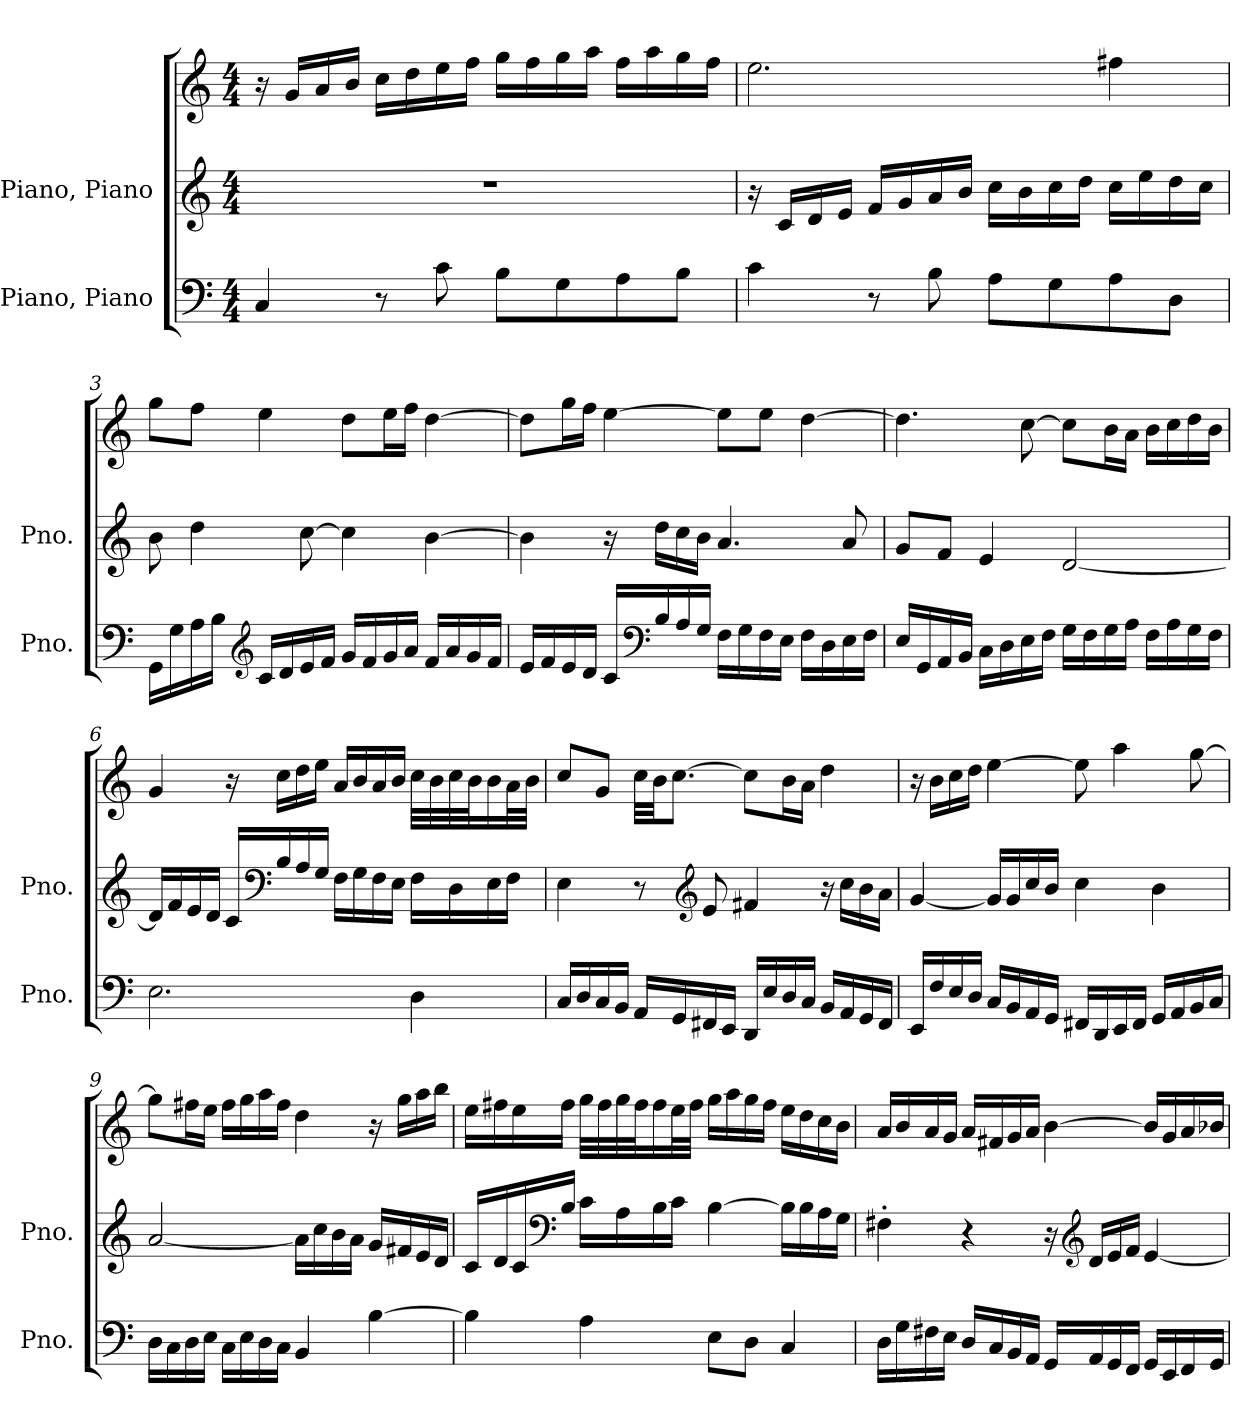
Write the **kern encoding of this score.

**kern	**kern	**kern
*part2	*part1	*part1
*staff3	*staff2	*staff1
*I"Piano, Piano	*I"Piano, Piano	*
*I'Pno.	*I'Pno.	*
*clefF4	*clefG2	*clefG2
*k[]	*k[]	*k[]
*M4/4	*M4/4	*M4/4
*MM120	*MM120	*MM120
=1	=1	=1
4C/	1r	16r
.	.	16g/LL
.	.	16a/
.	.	16b/JJ
8r	.	16cc\LL
.	.	16dd\
8c\	.	16ee\
.	.	16ff\JJ
8B\L	.	16gg\LL
.	.	16ff\
8G\	.	16gg\
.	.	16aa\JJ
8A\	.	16ff\LL
.	.	16aa\
8B\J	.	16gg\
.	.	16ff\JJ
=2	=2	=2
4c\	16r	2.ee\
.	16c/LL	.
.	16d/	.
.	16e/JJ	.
8r	16f/LL	.
.	16g/	.
8B\	16a/	.
.	16b/JJ	.
8A\L	16cc\LL	.
.	16b\	.
8G\	16cc\	.
.	16dd\JJ	.
8A\	16cc\LL	4ff#X\
.	16ee\	.
8D\J	16dd\	.
.	16cc\JJ	.
!!LO:LB:g=z
=3	=3	=3
16GG\LL	8b\	8gg\L
16G\	.	.
16A\	4dd\	8ff\J
16B\JJ	.	.
*clefG2	*	*
16c/LL	.	4ee\
16d/	.	.
16e/	[8cc\	.
16f/JJ	.	.
16g/LL	4cc\]	8dd\L
16f/	.	.
16g/	.	16ee\L
16a/JJ	.	16ff\JJ
16f/LL	[4b\	[4dd\
16a/	.	.
16g/	.	.
16f/JJ	.	.
=4	=4	=4
16e/LL	4b\]	8dd\L]
16f/	.	.
16e/	.	16gg\L
16d/JJ	.	16ff\JJ
16c/LL	16r	[4ee\
*clefF4	*	*
16B/	16dd\LL	.
16A/	16cc\	.
16G/JJ	16b\JJ	.
16F\LL	4.a/	8ee\L]
16G\	.	.
16F\	.	8ee\J
16E\JJ	.	.
16F\LL	.	[4dd\
16D\	.	.
16E\	8a/	.
16F\JJ	.	.
!!LO:LB:g=z
=5	=5	=5
16E/LL	8g/L	4.dd\]
16GG/	.	.
16AA/	8f/J	.
16BB/JJ	.	.
16C\LL	4e/	.
16D\	.	.
16E\	.	[8cc\
16F\JJ	.	.
16G\LL	[2d/	8cc\L]
16F\	.	.
16G\	.	16b\L
16A\JJ	.	16a\JJ
16F\LL	.	16b\LL
16A\	.	16cc\
16G\	.	16dd\
16F\JJ	.	16b\JJ
=6	=6	=6
2.E\	16d/LL]	4g/
.	16f/	.
.	16e/	.
.	16d/JJ	.
.	16c/LL	16r
*	*clefF4	*
.	16B/	16cc\LL
.	16A/	16dd\
.	16G/JJ	16ee\JJ
.	16F\LL	16a/LL
.	16G\	16b/
.	16F\	16a/
.	16E\JJ	16b/JJ
4D\	16F\LL	32cc\LLL
.	.	32b\
.	16D\	32cc\
.	.	32b\J
.	16E\	16b\
.	16F\JJ	32a\L
.	.	32b\JJJ
!!LO:LB:g=z
=7	=7	=7
16C/LL	4E\	8cc/L
16D/	.	.
16C/	.	8g/J
16BB/JJ	.	.
16AA/LL	8r	32cc\LLL
.	.	32b\JJ
16GG/	.	[8.cc\J
*	*clefG2	*
16FF#X/	8e/	.
16EE/JJ	.	.
16DD/LL	4f#X/	8cc\L]
16E/	.	.
16D/	.	16b\L
16C/JJ	.	16a\JJ
16BB/LL	16r	4dd\
16AA/	16cc\LL	.
16GG/	16b\	.
16FF#/JJ	16a\JJ	.
=8	=8	=8
16EE/LL	[4g/	16r
16F/	.	16b\LL
16E/	.	16cc\
16D/JJ	.	16dd\JJ
16C/LL	16g/LL]	[4ee\
16BB/	16g/	.
16AA/	16cc/	.
16GG/JJ	16b/JJ	.
16FF#X/LL	4cc\	8ee\]
16DD/	.	.
16EE/	.	4aa\
16FF#/JJ	.	.
16GG/LL	4b\	.
16AA/	.	.
16BB/	.	[8gg\
16C/JJ	.	.
!!LO:PB:g=z
=9	=9	=9
16D\LL	[2a/	8gg\L]
16C\	.	.
16D\	.	16ff#X\L
16E\JJ	.	16ee\JJ
16C\LL	.	16ff#\LL
16E\	.	16gg\
16D\	.	16aa\
16C\JJ	.	16ff#\JJ
4BB/	16a\LL]	4dd\
.	16cc\	.
.	16b\	.
.	16a\JJ	.
[4B\	16g/LL	16r
.	16f#X/	16gg\LL
.	16e/	16aa\
.	16d/JJ	16bb\JJ
=10	=10	=10
4B\]	16c/LL	16ee\LL
.	16d/	16ff#X\
.	16c/	16ee\
*	*clefF4	*
.	16B/JJ	16ff#\JJ
4A\	16c\LL	32gg\LLL
.	.	32ff#\
.	16A\	32gg\
.	.	32ff#\J
.	16B\	16ff#\
.	16c\JJ	32ee\L
.	.	32ff#\JJJ
8E\L	[4B\	16gg\LL
.	.	16aa\
8D\J	.	16gg\
.	.	16ff#\JJ
4C/	16B\LL]	16ee\LL
.	16B\	16dd\
.	16A\	16cc\
.	16G\JJ	16b\JJ
!!LO:LB:g=z
=11	=11	=11
16D\LL	4F#X'\	16a/LL
16G\	.	16b/
16F#X\	.	16a/
16E\JJ	.	16g/JJ
16D/LL	4r	16a/LL
16C/	.	16f#X/
16BB/	.	16g/
16AA/JJ	.	16a/JJ
16GG/LL	16r	[4b\
*	*clefG2	*
16AA/	16d/LL	.
16GG/	16e/	.
16FF/JJ	16f/JJ	.
16GG/LL	[4e/	16b/LL]
16EE/	.	16g/
16FF/	.	16a/
16GG/JJ	.	16b-X/JJ
=	=	=
*-	*-	*-
